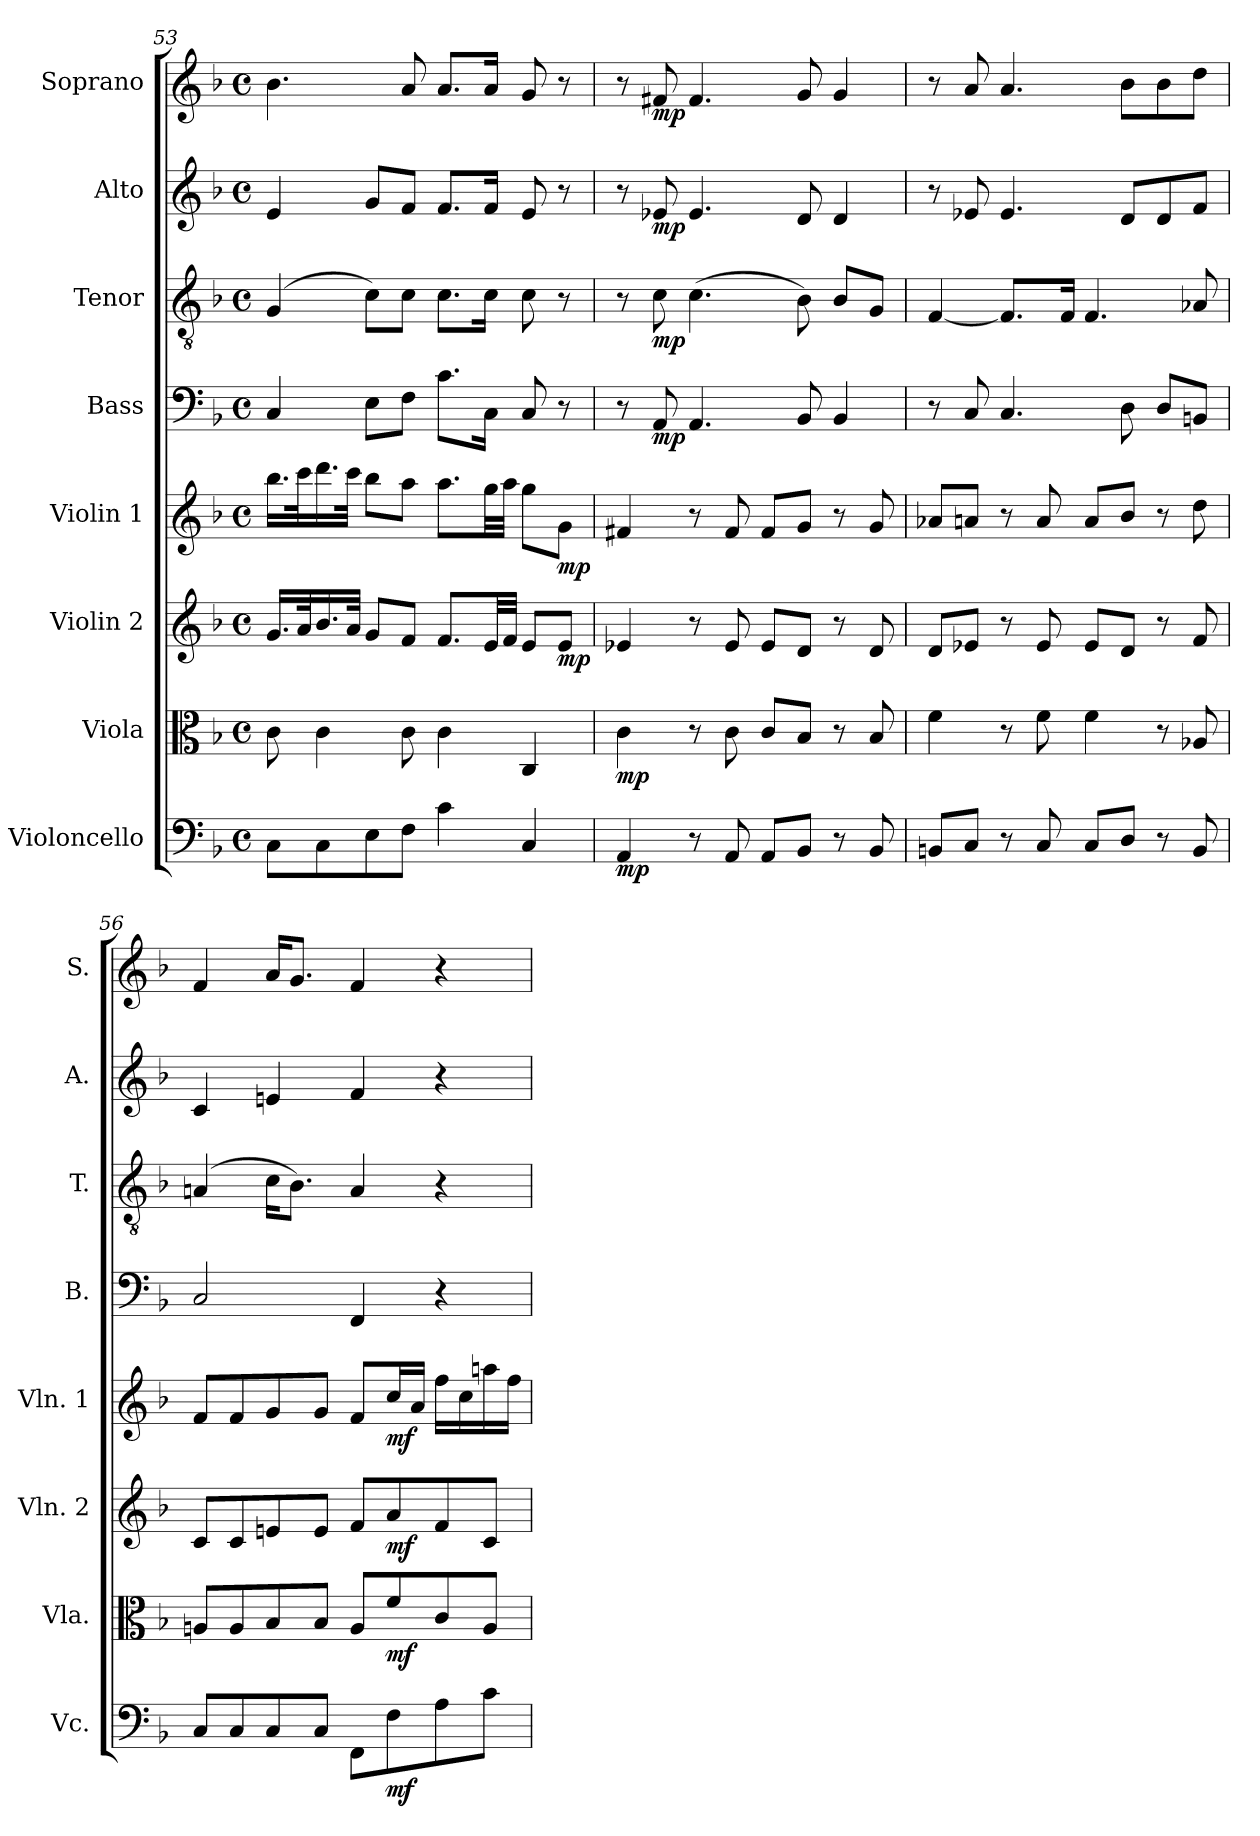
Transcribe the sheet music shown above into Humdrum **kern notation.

**kern	**dynam	**kern	**dynam	**kern	**dynam	**kern	**dynam	**kern	**dynam	**kern	**dynam	**kern	**dynam	**kern	**dynam
*part8	*part8	*part7	*part7	*part6	*part6	*part5	*part5	*part4	*part4	*part3	*part3	*part2	*part2	*part1	*part1
*staff8	*staff8	*staff7	*staff7	*staff6	*staff6	*staff5	*staff5	*staff4	*staff4	*staff3	*staff3	*staff2	*staff2	*staff1	*staff1
*I"Violoncello	*	*I"Viola	*	*I"Violin 2	*	*I"Violin 1	*	*I"Bass	*	*I"Tenor	*	*I"Alto	*	*I"Soprano	*
*I'Vc.	*	*I'Vla.	*	*I'Vln. 2	*	*I'Vln. 1	*	*I'B.	*	*I'T.	*	*I'A.	*	*I'S.	*
*clefF4	*	*clefC3	*	*clefG2	*	*clefG2	*	*clefF4	*	*clefGv2	*	*clefG2	*	*clefG2	*
*	*	*	*	*	*	*	*	*	*	*ITrd7c12	*	*	*	*	*
*k[b-]	*	*k[b-]	*	*k[b-]	*	*k[b-]	*	*k[b-]	*	*k[b-]	*	*k[b-]	*	*k[b-]	*
*F:	*	*F:	*	*F:	*	*F:	*	*F:	*	*F:	*	*F:	*	*F:	*
*M4/4	*	*M4/4	*	*M4/4	*	*M4/4	*	*M4/4	*	*M4/4	*	*M4/4	*	*M4/4	*
*met(c)	*	*met(c)	*	*met(c)	*	*met(c)	*	*met(c)	*	*met(c)	*	*met(c)	*	*met(c)	*
=53	=53	=53	=53	=53	=53	=53	=53	=53	=53	=53	=53	=53	=53	=53	=53
8Ci\L	.	8ci\	.	16.gi/LL	.	16.bb-i\LL	.	4Ci/	.	(4GGi/	.	4ei/	.	4.b-i\	.
.	.	.	.	32ai/k	.	32ccci\k	.	.	.	.	.	.	.	.	.
8Ci\	.	4ci\	.	16.b-i/	.	16.dddi\	.	.	.	.	.	.	.	.	.
.	.	.	.	32ai/JJk	.	32ccci\JJk	.	.	.	.	.	.	.	.	.
8Ei\	.	.	.	8gi/L	.	8bb-i\L	.	8Ei\L	.	8Ci\L)	.	8gi/L	.	.	.
8Fi\J	.	8ci\	.	8fi/J	.	8aai\J	.	8Fi\J	.	8Ci\J	.	8fi/J	.	8ai/	.
4ci\	.	4ci\	.	8.fi/L	.	8.aai\L	.	8.ci\L	.	8.Ci\L	.	8.fi/L	.	8.ai/L	.
.	.	.	.	32ei/LL	.	32ggi\LL	.	16Ci\Jk	.	16Ci\Jk	.	16fi/Jk	.	16ai/Jk	.
.	.	.	.	32fi/JJJ	.	32aai\JJJ	.	.	.	.	.	.	.	.	.
4Ci/	.	4Ci/	.	8ei/L	.	8ggi\L	.	8Ci/	.	8Ci\	.	8ei/	.	8gi/	.
.	.	.	.	8ei/J	mp	8gi\J	mp	8r	.	8r	.	8r	.	8r	.
=54	=54	=54	=54	=54	=54	=54	=54	=54	=54	=54	=54	=54	=54	=54	=54
4AAi/	mp	4ci\	mp	4e-Xi/	.	4f#Xi/	.	8r	.	8r	.	8r	.	8r	.
.	.	.	.	.	.	.	.	8AAi/	mp	8Ci\	mp	8e-Xi/	mp	8f#Xi/	mp
8r	.	8r	.	8r	.	8r	.	4.AAi/	.	(4.Ci\	.	4.e-i/	.	4.f#i/	.
8AAi/	.	8ci\	.	8e-i/	.	8f#i/	.	.	.	.	.	.	.	.	.
8AAi/L	.	8ci/L	.	8e-i/L	.	8f#i/L	.	.	.	.	.	.	.	.	.
8BB-i/J	.	8B-i/J	.	8di/J	.	8gi/J	.	8BB-i/	.	8BB-i\)	.	8di/	.	8gi/	.
8r	.	8r	.	8r	.	8r	.	4BB-i/	.	8BB-i/L	.	4di/	.	4gi/	.
8BB-i/	.	8B-i/	.	8di/	.	8gi/	.	.	.	8GGi/J	.	.	.	.	.
!!LO:PB:g=z
=55	=55	=55	=55	=55	=55	=55	=55	=55	=55	=55	=55	=55	=55	=55	=55
8BBni/L	.	4fi\	.	8di/L	.	8a-Xi/L	.	8r	.	[<4FFi/	.	8r	.	8r	.
8Ci/J	.	.	.	8e-Xi/J	.	8ani/J	.	8Ci/	.	.	.	8e-Xi/	.	8ai/	.
8r	.	8r	.	8r	.	8r	.	4.Ci/	.	8.FFi/L]	.	4.e-i/	.	4.ai/	.
8Ci/	.	8fi\	.	8e-i/	.	8ai/	.	.	.	.	.	.	.	.	.
.	.	.	.	.	.	.	.	.	.	16FFi/Jk	.	.	.	.	.
8Ci/L	.	4fi\	.	8e-i/L	.	8ai/L	.	.	.	4.FFi/	.	.	.	.	.
8Di/J	.	.	.	8di/J	.	8b-i/J	.	8Di\	.	.	.	8di/L	.	8b-i\L	.
8r	.	8r	.	8r	.	8r	.	8Di/L	.	.	.	8di/	.	8b-i\	.
8BBi/	.	8A-Xi/	.	8fi/	.	8ddi\	.	8BBni/J	.	8AA-Xi/	.	8fi/J	.	8ddi\J	.
=56	=56	=56	=56	=56	=56	=56	=56	=56	=56	=56	=56	=56	=56	=56	=56
8Ci/L	.	8Ani/L	.	8ci/L	.	8fi/L	.	2Ci/	.	(4AAni/	.	4ci/	.	4fi/	.
8Ci/	.	8Ai/	.	8ci/	.	8fi/	.	.	.	.	.	.	.	.	.
8Ci/	.	8B-i/	.	8eni/	.	8gi/	.	.	.	16Ci\KL	.	4eni/	.	16ai/KL	.
.	.	.	.	.	.	.	.	.	.	8.BB-i\J)	.	.	.	8.gi/J	.
8Ci/J	.	8B-i/J	.	8ei/J	.	8gi/J	.	.	.	.	.	.	.	.	.
8FFi\L	.	8Ai/L	.	8fi/L	.	8fi/L	.	4FFi/	.	4AAi/	.	4fi/	.	4fi/	.
8Fi\	mf	8fi/	mf	8ai/	mf	16cci/L	mf	.	.	.	.	.	.	.	.
.	.	.	.	.	.	16ai/JJ	.	.	.	.	.	.	.	.	.
8Ai\	.	8ci/	.	8fi/	.	16ffi\LL	.	4r	.	4r	.	4r	.	4r	.
.	.	.	.	.	.	16cci\	.	.	.	.	.	.	.	.	.
8ci\J	.	8Ai/J	.	8ci/J	.	16aani\	.	.	.	.	.	.	.	.	.
.	.	.	.	.	.	16ffi\JJ	.	.	.	.	.	.	.	.	.
=	=	=	=	=	=	=	=	=	=	=	=	=	=	=	=
*-	*-	*-	*-	*-	*-	*-	*-	*-	*-	*-	*-	*-	*-	*-	*-
